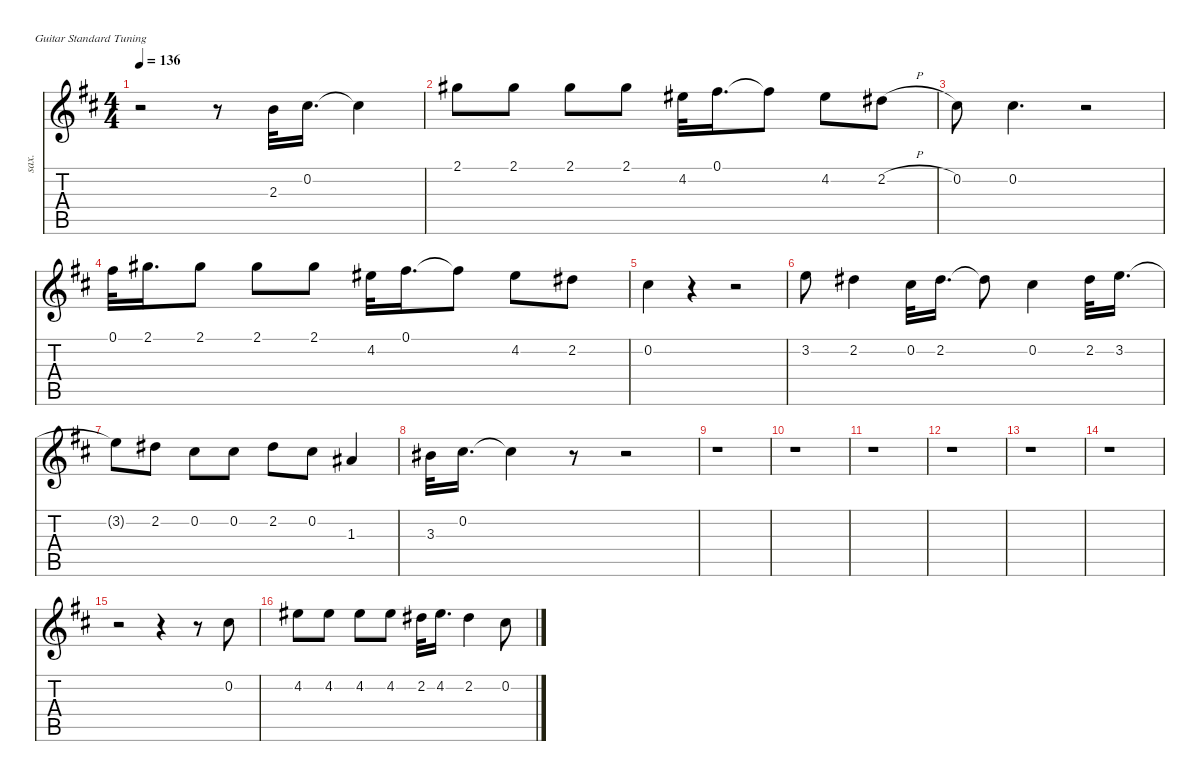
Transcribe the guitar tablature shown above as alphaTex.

\defaultSystemsLayout 4
\hideDynamics
\bracketExtendMode nobrackets
\otherSystemsTrackNameOrientation horizontal
\track ("Vocals" "sax.") {instrument tenorsax}
\staff {score tabs}
\tuning (E4 B3 G3 D3 A2 E2)
\displaytranspose 14
\ts (4 4)
\tempo 136
\clef g2
\ks d
r.2{dy f} r.8 2.3{acc forcenatural}.32 0.2{acc #}.16{d} 0.2{t acc #}.4 |
2.1{acc #}.8 2.1{acc #}.8 2.1{acc #}.8 2.1{acc #}.8 4.2{acc #}.32 0.1{acc #}.16{d} 0.1{t acc #}.8 4.2{acc #}.8 2.2{h acc #}.8 |
0.2{acc #}.8 0.2{acc #}.4{d} r.2 |
0.1{acc #}.32 2.1{acc #}.16{d} 2.1{acc #}.8 2.1{acc #}.8 2.1{acc #}.8 4.2{acc #}.32 0.1{acc #}.16{d} 0.1{t acc #}.8 4.2{acc #}.8 2.2{acc #}.8 |
0.2{acc #}.4 r.4 r.2 |
3.2{acc forcenatural}.8 2.2{acc #}.4 0.2{acc #}.32 2.2{acc #}.16{d} 2.2{t acc #}.8 0.2{acc #}.4 2.2{acc #}.32 3.2{acc forcenatural}.16{d} |
3.2{t acc forcenatural}.8 2.2{acc #}.8 0.2{acc #}.8 0.2{acc #}.8 2.2{acc #}.8 0.2{acc #}.8 1.3{acc #}.4 |
3.3{acc #}.32 0.2{acc #}.16{d} 0.2{t acc #}.4 r.8 r.2 |
r.1 |
r.1 |
r.1 |
r.1 |
r.1 |
r.1 |
r.2 r.4 r.8 0.2{acc #}.8 |
4.2{acc #}.8 4.2{acc #}.8 4.2{acc #}.8 4.2{acc #}.8 2.2{acc #}.32 4.2{acc #}.16{d} 2.2{acc #}.4 0.2{acc #}.8
